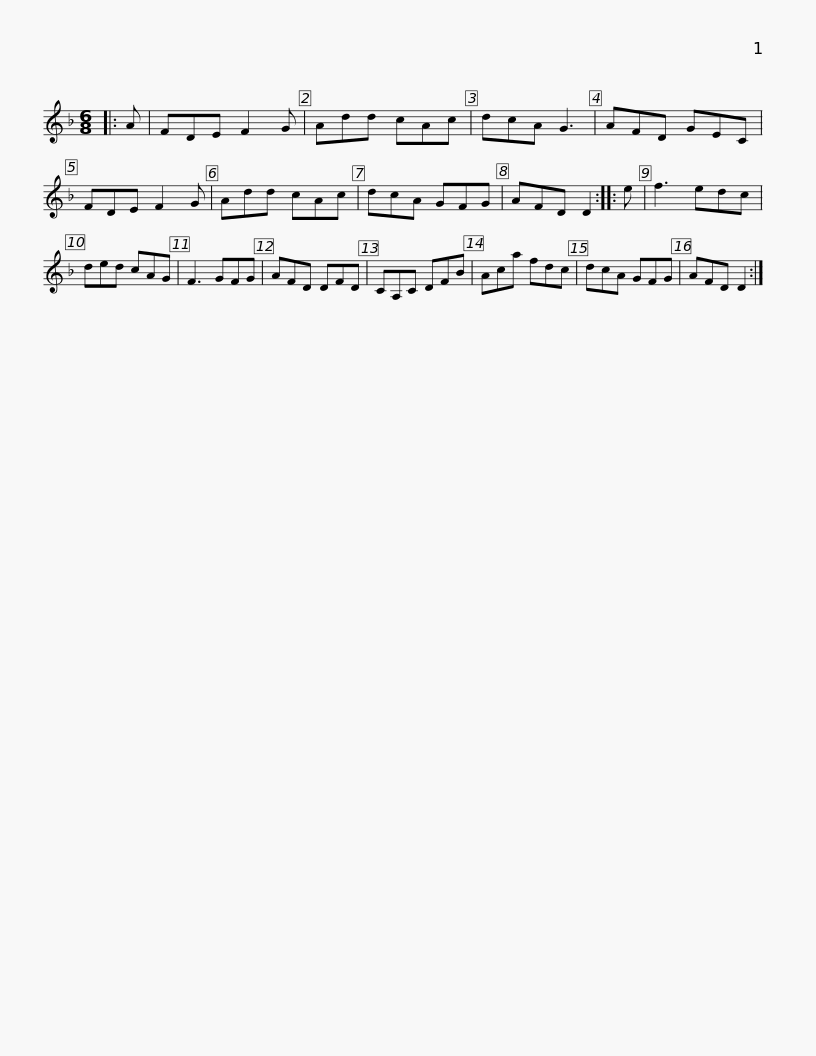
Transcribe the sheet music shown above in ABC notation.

X:1
L:1/8
M:6/8
I:linebreak $
K:Dmin
V:1 treble
V:1
|: A | FDE F2 G | Add cAc | dcA G3 | AFD GEC | %5
 FDE F2 G | Add cAc | dcA GFG |$ AFD D2 :: e | %10
 f3 edc | ded cAG | F3 GFG | AFD DFD | CA,C DFB | %15
 Aca fdc |$ dcA GFG | AFD D2 :| %18
